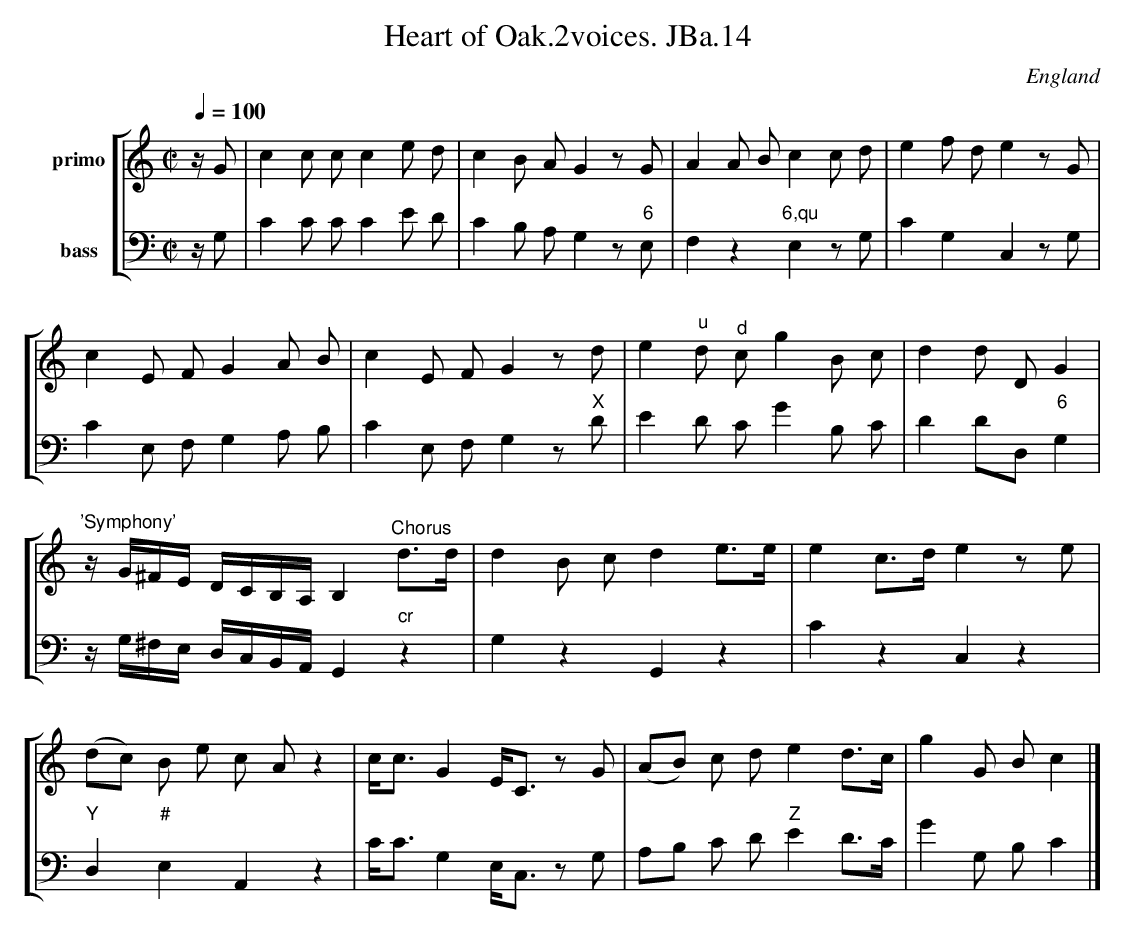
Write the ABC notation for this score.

X:1
T:Heart of Oak.2voices. JBa.14
M:C|
L:1/8
Q:1/4=100
O:England
V:1 name=primo
V:2 clef=bass name=bass
%%staves [1 2]
notC:Dr. William Boyce,1759
K:C major
[V:1]z/ G|c2 c c c2 e d|c2 B A G2 z G|A2 A B c2 c d|e2 f d e2 z G|!
[V:2]z/ G,|C2 C C C2E D|C2 B, A, G,2 z "6"E,|\
F,2 z2 "6,qu"E,2 z G,|C2 G,2 C,2 z G,|!
[V:1]c2 E F G2 A B|c2 E F G2 z d|e2"u"d "^d"c g2 B c|d2 d D G2|!
[V:2]C2 E, F, G,2 A, B,|C2 E, F, G,2 z "X"D|\
E2 D C G2 B, C|D2 DD, "6"G,2|!
[V:1]"'Symphony'"z/ G/^F/E/ D/C/B,/A,/B,2 "^Chorus" d>d|\
d2 B c d2 e>e|e2 c>d e2 z e|!
[V:2]z/ G,/^F,/E,/ D,/C,/B,,/A,,/G,,2 "cr"z2|G,2 z2 G,,2 z2|\
C2 z2 C,2 z2|
[V:1](dc) B e c A z2|c<c G2 E<C z G|(AB) c d e2 d>c|g2 G B c2|]
[V:2]"Y"D,2"#" E,2 A,,2z2|C<C G,2 E,<C, z G,|\
A,B, C D"Z"E2 D>C|G2 G, B, C2|]
